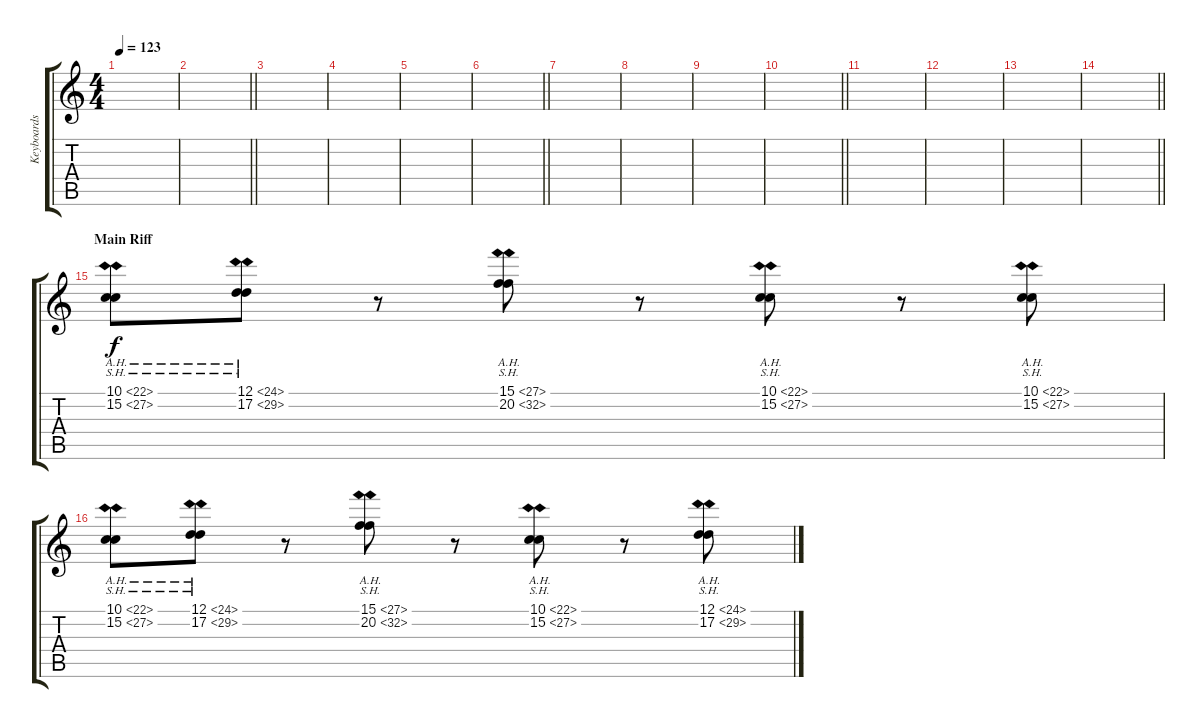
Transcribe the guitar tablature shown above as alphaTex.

\track ("Keyboards II" "Keyboards ") {instrument pad1newage}
\staff {score tabs}
\tuning (D4 A3 F3 C3 G2 D2) {hide}
\ts (4 4)
\tempo 123
\clef g2
\ks c
|
\barLineRight lightlight
|
\section ("" "")
|
|
|
\barLineRight lightlight
|
\section ("" "")
|
|
|
\barLineRight lightlight
|
\section ("" "")
|
|
|
\barLineRight lightlight
|
\section ("" "Main Riff")
(10.1{sh 12} 15.2{ah 12}).8 (12.1{sh 12} 17.2{ah 12}).8 r.8 (15.1{sh 12} 20.2{ah 12}).8 r.8 (10.1{sh 12} 15.2{ah 12}).8 r.8 (10.1{sh 12} 15.2{ah 12}).8 |
(10.1{sh 12} 15.2{ah 12}).8 (12.1{sh 12} 17.2{ah 12}).8 r.8 (15.1{sh 12} 20.2{ah 12}).8 r.8 (10.1{sh 12} 15.2{ah 12}).8 r.8 (12.1{sh 12} 17.2{ah 12}).8
